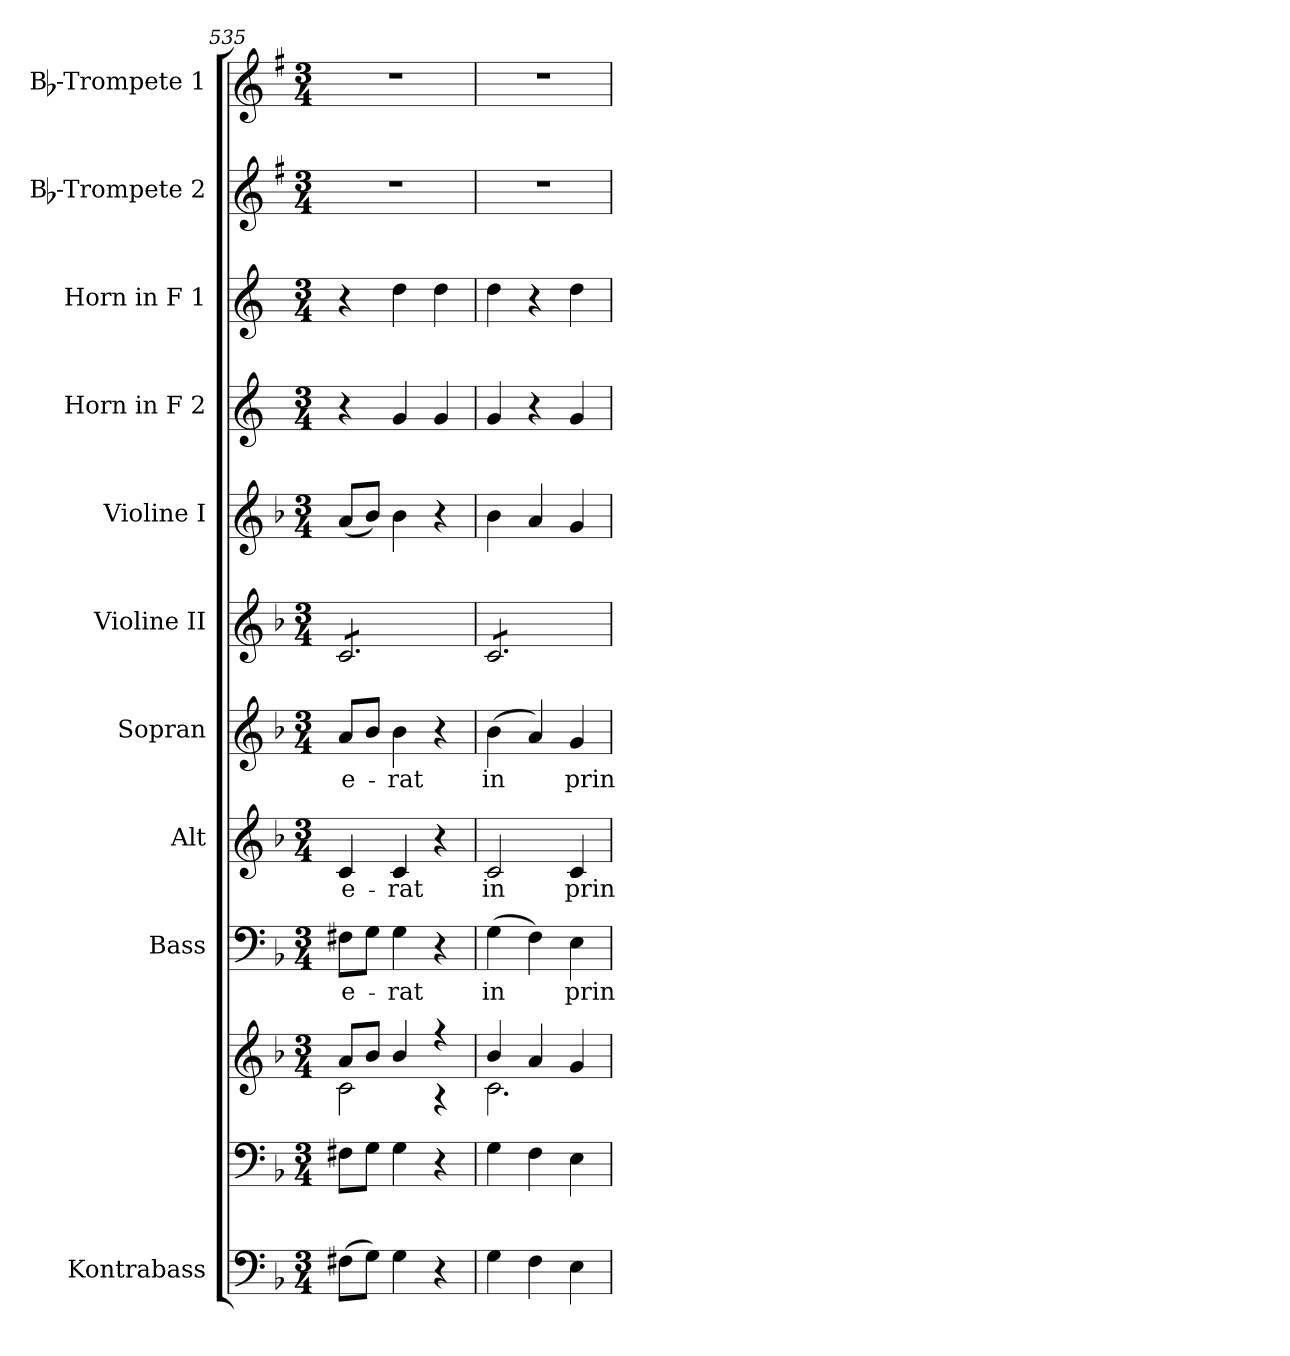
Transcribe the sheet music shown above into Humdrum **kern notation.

**kern	**kern	**kern	**kern	**text	**kern	**text	**kern	**text	**kern	**kern	**kern	**kern	**kern	**kern
*part11	*part10	*part10	*part9	*part9	*part8	*part8	*part7	*part7	*part6	*part5	*part4	*part3	*part2	*part1
*staff12	*staff11	*staff10	*staff9	*staff9	*staff8	*staff8	*staff7	*staff7	*staff6	*staff5	*staff4	*staff3	*staff2	*staff1
*I"Kontrabass	*	*	*I"Bass	*	*I"Alt	*	*I"Sopran	*	*I"Violine II	*I"Violine I	*I"Horn in F 2	*I"Horn in F 1	*I"Bb-Trompete 2	*I"Bb-Trompete 1
*I'Kb.	*	*	*I'B.	*	*I'A.	*	*I'S.	*	*I'Vl. II	*I'Vl. I	*	*	*I'Bb Trp. 2	*I'Bb Trp. 1
!!LO:PB:g=z
*clefF4	*clefF4	*clefG2	*clefF4	*	*clefG2	*	*clefG2	*	*clefG2	*clefG2	*clefG2	*clefG2	*clefG2	*clefG2
*ITrd7c12	*	*	*	*	*	*	*	*	*	*	*ITrd4c7	*ITrd4c7	*ITrd1c2	*ITrd1c2
*k[b-]	*k[b-]	*k[b-]	*k[b-]	*	*k[b-]	*	*k[b-]	*	*k[b-]	*k[b-]	*k[b-]	*k[b-]	*k[b-]	*k[b-]
*F:	*F:	*F:	*F:	*	*F:	*	*F:	*	*F:	*F:	*F:	*F:	*F:	*F:
*M3/4	*M3/4	*M3/4	*M3/4	*	*M3/4	*	*M3/4	*	*M3/4	*M3/4	*M3/4	*M3/4	*M3/4	*M3/4
=535	=535	=535	=535	=535	=535	=535	=535	=535	=535	=535	=535	=535	=535	=535
*	*	*^	*	*	*	*	*	*	*	*	*	*	*	*
!	!	!	!	!	!LO:LY:b	!	!LO:LY:b	!	!LO:LY:b	!	!	!	!	!	!
*	*	*	*	*	*	*	*	*	*	*tremolo	*	*	*	*	*
(>8FF#X\L	8F#X\L	8a/L	2c\	8F#X\L	e-	4c/	e-	8a/L	e-	8c/L	(<8a/L	4r	4r	2.r	2.r
8GG\J)	8G\J	8b-/J	.	8G\J	.	.	.	8b-/J	.	8c/	8b-/J)	.	.	.	.
!	!	!	!	!	!LO:LY:b	!	!LO:LY:b	!	!LO:LY:b	!	!	!	!	!	!
4GG\	4G\	4b-/	.	4G\	-rat	4c/	-rat	4b-\	-rat	8c/	4b-\	4c/	4g\	.	.
.	.	.	.	.	.	.	.	.	.	8c/	.	.	.	.	.
4r	4r	4r	4r	4r	.	4r	.	4r	.	8c/	4r	4c/	4g\	.	.
.	.	.	.	.	.	.	.	.	.	8c/J	.	.	.	.	.
=536	=536	=536	=536	=536	=536	=536	=536	=536	=536	=536	=536	=536	=536	=536	=536
!	!	!	!	!	!LO:LY:b	!	!LO:LY:b	!	!LO:LY:b	!	!	!	!	!	!
4GG\	4G\	4b-/	2.c\	(>4G\	in	2c/	in	(>4b-\	in	8c/L	4b-\	4c/	4g\	2.r	2.r
.	.	.	.	.	.	.	.	.	.	8c/	.	.	.	.	.
4FF\	4F\	4a/	.	4F\)	.	.	.	4a/)	.	8c/	4a/	4r	4r	.	.
.	.	.	.	.	.	.	.	.	.	8c/	.	.	.	.	.
!	!	!	!	!	!LO:LY:b	!	!LO:LY:b	!	!LO:LY:b	!	!	!	!	!	!
4EE\	4E\	4g/	.	4E\	prin-	4c/	prin-	4g/	prin-	8c/	4g/	4c/	4g\	.	.
.	.	.	.	.	.	.	.	.	.	8c/J	.	.	.	.	.
*	*	*	*	*	*	*	*	*	*	*Xtremolo	*	*	*	*	*
*	*	*v	*v	*	*	*	*	*	*	*	*	*	*	*	*
=	=	=	=	=	=	=	=	=	=	=	=	=	=	=
*-	*-	*-	*-	*-	*-	*-	*-	*-	*-	*-	*-	*-	*-	*-
